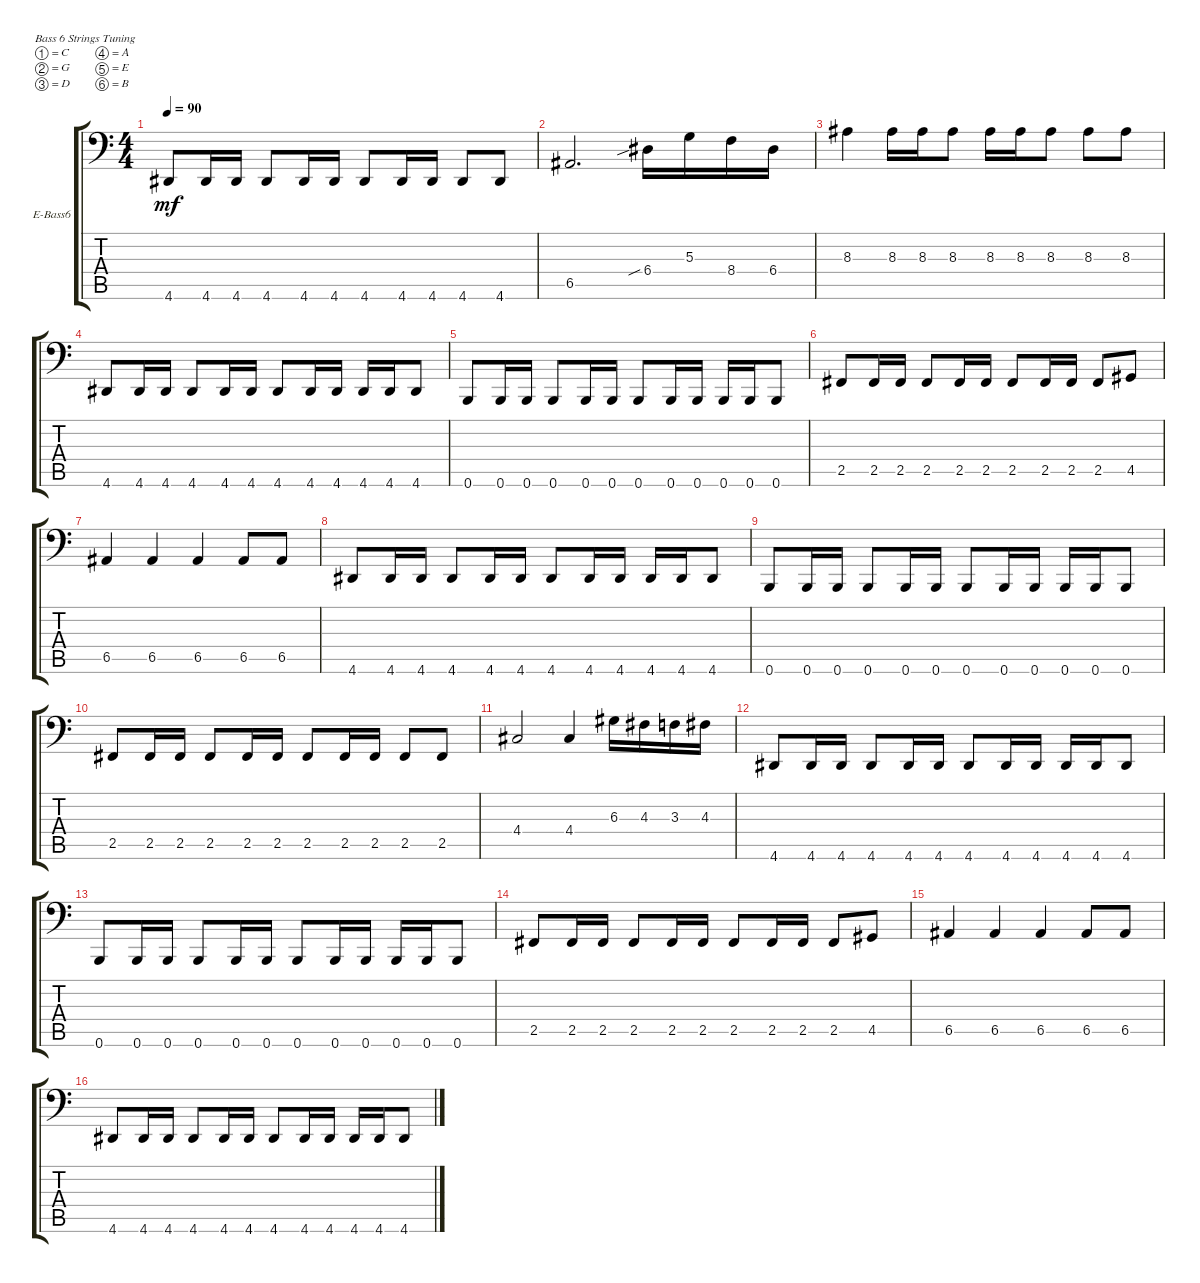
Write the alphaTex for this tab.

\defaultSystemsLayout 4
\bracketExtendMode groupsimilarinstruments
\firstSystemTrackNameOrientation horizontal
\otherSystemsTrackNameOrientation horizontal
\track ("Electric Bass" "E-Bass6") {instrument electricbassfinger}
\staff {score tabs}
\tuning (C3 G2 D2 A1 E1 B0)
\ts (4 4)
\tempo 90
\clef f4
\ks c
4.6.8{dy mf} 4.6.16 4.6.16 4.6.8 4.6.16 4.6.16 4.6.8 4.6.16 4.6.16 4.6.8 4.6.8 |
6.5.2{d} 6.4{sib}.16 5.3.16 8.4.16 6.4.16 |
8.3.4 8.3.16 8.3.16 8.3.8 8.3.16 8.3.16 8.3.8 8.3.8 8.3.8 |
4.6.8 4.6.16 4.6.16 4.6.8 4.6.16 4.6.16 4.6.8 4.6.16 4.6.16 4.6.16 4.6.16 4.6.8 |
0.6.8 0.6.16 0.6.16 0.6.8 0.6.16 0.6.16 0.6.8 0.6.16 0.6.16 0.6.16 0.6.16 0.6.8 |
2.5.8 2.5.16 2.5.16 2.5.8 2.5.16 2.5.16 2.5.8 2.5.16 2.5.16 2.5.8 4.5.8 |
6.5.4 6.5.4 6.5.4 6.5.8 6.5.8 |
4.6.8 4.6.16 4.6.16 4.6.8 4.6.16 4.6.16 4.6.8 4.6.16 4.6.16 4.6.16 4.6.16 4.6.8 |
0.6.8 0.6.16 0.6.16 0.6.8 0.6.16 0.6.16 0.6.8 0.6.16 0.6.16 0.6.16 0.6.16 0.6.8 |
2.5.8 2.5.16 2.5.16 2.5.8 2.5.16 2.5.16 2.5.8 2.5.16 2.5.16 2.5.8 2.5.8 |
4.4.2 4.4.4 6.3.16 4.3.16 3.3.16 4.3.16 |
4.6.8 4.6.16 4.6.16 4.6.8 4.6.16 4.6.16 4.6.8 4.6.16 4.6.16 4.6.16 4.6.16 4.6.8 |
0.6.8 0.6.16 0.6.16 0.6.8 0.6.16 0.6.16 0.6.8 0.6.16 0.6.16 0.6.16 0.6.16 0.6.8 |
2.5.8 2.5.16 2.5.16 2.5.8 2.5.16 2.5.16 2.5.8 2.5.16 2.5.16 2.5.8 4.5.8 |
6.5.4 6.5.4 6.5.4 6.5.8 6.5.8 |
4.6.8 4.6.16 4.6.16 4.6.8 4.6.16 4.6.16 4.6.8 4.6.16 4.6.16 4.6.16 4.6.16 4.6.8
